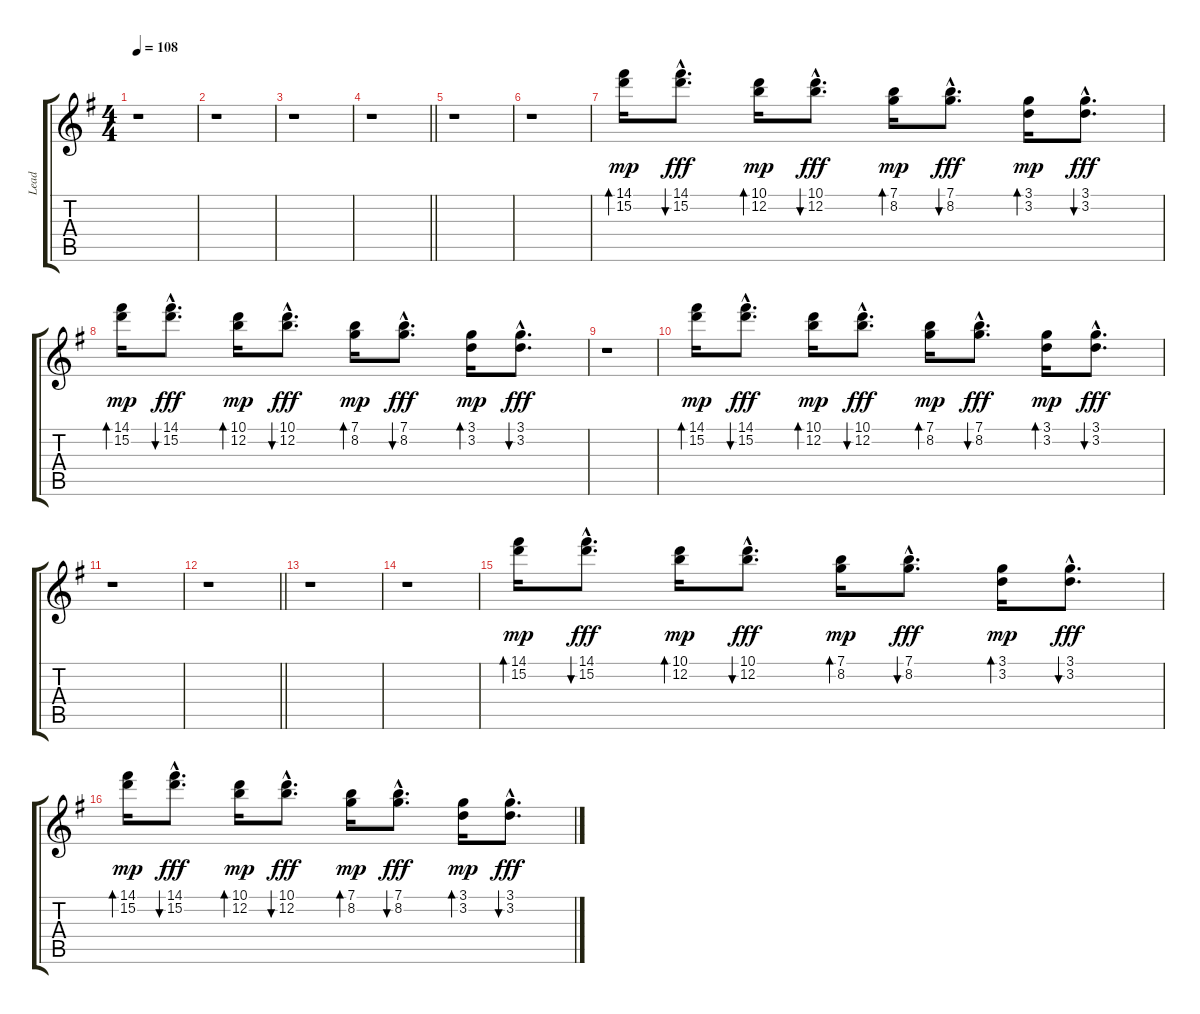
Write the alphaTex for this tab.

\track ("Lead" "Lead") {instrument overdrivenguitar}
\staff {score tabs}
\tuning (E4 B3 G3 D3 A2 E2) {hide}
\ts (4 4)
\tempo 108
\clef g2
\ks g
r.1{dy f} |
r.1 |
r.1 |
\barLineRight lightlight
r.1 |
r.1 |
r.1 |
(14.1 15.2).16{bd 60 dy mp} (14.1{hac} 15.2{hac}).8{d bu 60 dy fff} (10.1 12.2).16{bd 30 dy mp} (10.1{hac} 12.2{hac}).8{d bu 30 dy fff} (7.1 8.2).16{bd 30 dy mp} (7.1{hac} 8.2{hac}).8{d bu 30 dy fff} (3.1 3.2).16{bd 30 dy mp} (3.1{hac} 3.2{hac}).8{d bu 30 dy fff} |
(14.1 15.2).16{bd 60 dy mp} (14.1{hac} 15.2{hac}).8{d bu 60 dy fff} (10.1 12.2).16{bd 30 dy mp} (10.1{hac} 12.2{hac}).8{d bu 30 dy fff} (7.1 8.2).16{bd 30 dy mp} (7.1{hac} 8.2{hac}).8{d bu 30 dy fff} (3.1 3.2).16{bd 30 dy mp} (3.1{hac} 3.2{hac}).8{d bu 30 dy fff} |
r.1 |
(14.1 15.2).16{bd 60 dy mp volume 10} (14.1{hac} 15.2{hac}).8{d bu 60 dy fff} (10.1 12.2).16{bd 30 dy mp} (10.1{hac} 12.2{hac}).8{d bu 30 dy fff} (7.1 8.2).16{bd 30 dy mp} (7.1{hac} 8.2{hac}).8{d bu 30 dy fff} (3.1 3.2).16{bd 30 dy mp} (3.1{hac} 3.2{hac}).8{d bu 30 dy fff} |
r.1 |
\barLineRight lightlight
r.1 |
r.1 |
r.1 |
(14.1 15.2).16{bd 60 dy mp} (14.1{hac} 15.2{hac}).8{d bu 60 dy fff} (10.1 12.2).16{bd 30 dy mp} (10.1{hac} 12.2{hac}).8{d bu 30 dy fff} (7.1 8.2).16{bd 30 dy mp} (7.1{hac} 8.2{hac}).8{d bu 30 dy fff} (3.1 3.2).16{bd 30 dy mp} (3.1{hac} 3.2{hac}).8{d bu 30 dy fff} |
(14.1 15.2).16{bd 60 dy mp} (14.1{hac} 15.2{hac}).8{d bu 60 dy fff} (10.1 12.2).16{bd 30 dy mp} (10.1{hac} 12.2{hac}).8{d bu 30 dy fff} (7.1 8.2).16{bd 30 dy mp} (7.1{hac} 8.2{hac}).8{d bu 30 dy fff} (3.1 3.2).16{bd 30 dy mp} (3.1{hac} 3.2{hac}).8{d bu 30 dy fff}
